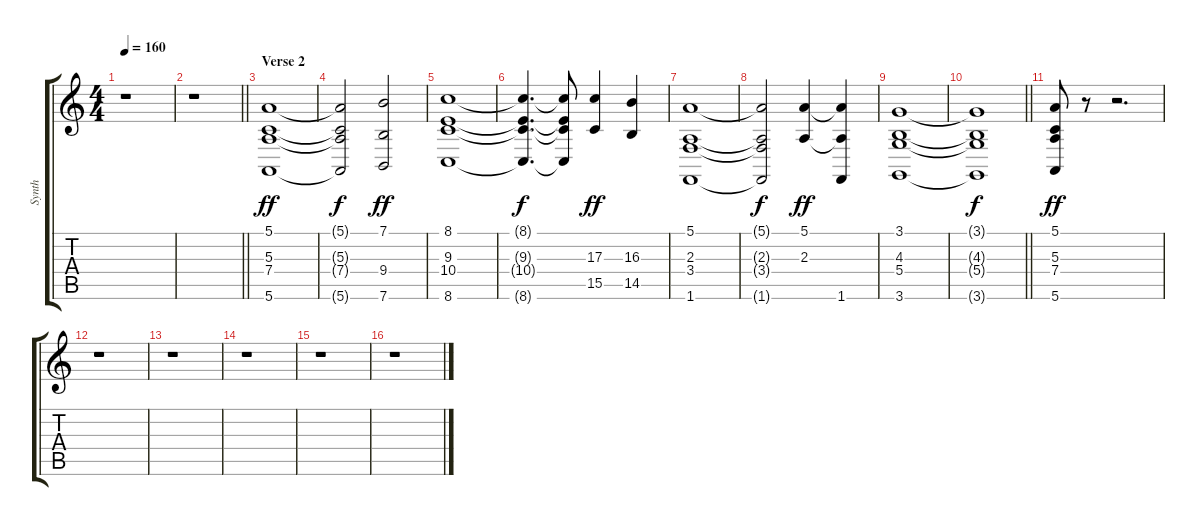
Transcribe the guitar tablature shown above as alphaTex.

\track ("Synth" "Synth") {instrument choiraahs}
\staff {score tabs}
\tuning (E4 B3 G3 D3 A2 E2) {hide}
\ts (4 4)
\tempo 160
\clef g2
\ks c
r.1{dy ff} |
\barLineRight lightlight
r.1 |
\section ("" "Verse 2")
(5.1 5.3 7.4 5.6).1 |
(5.1{t} 5.3{t} 7.4{t} 5.6{t}).2{dy f} (7.1 9.4 7.6).2{dy ff} |
(8.1 9.3 10.4 8.6).1 |
(8.1{t} 9.3{t} 10.4{t} 8.6{t}).4{d dy f} (8.1{t} 9.3{t} 10.4{t} 8.6{t}).8 (17.3 15.5).4{dy ff} (16.3 14.5).4 |
(5.1 2.3 3.4 1.6).1 |
(5.1{t} 2.3{t} 3.4{t} 1.6{t}).2{dy f} (5.1 2.3).4{dy ff} (5.1{t} 2.3{t} 1.6).4 |
(3.1 4.3 5.4 3.6).1 |
\barLineRight lightlight
(3.1{t} 4.3{t} 5.4{t} 3.6{t}).1{dy f} |
\section ("" "")
(5.1 5.3 7.4 5.6).8{dy ff} r.8 r.2{d} |
r.1 |
r.1 |
r.1 |
r.1 |
r.1
